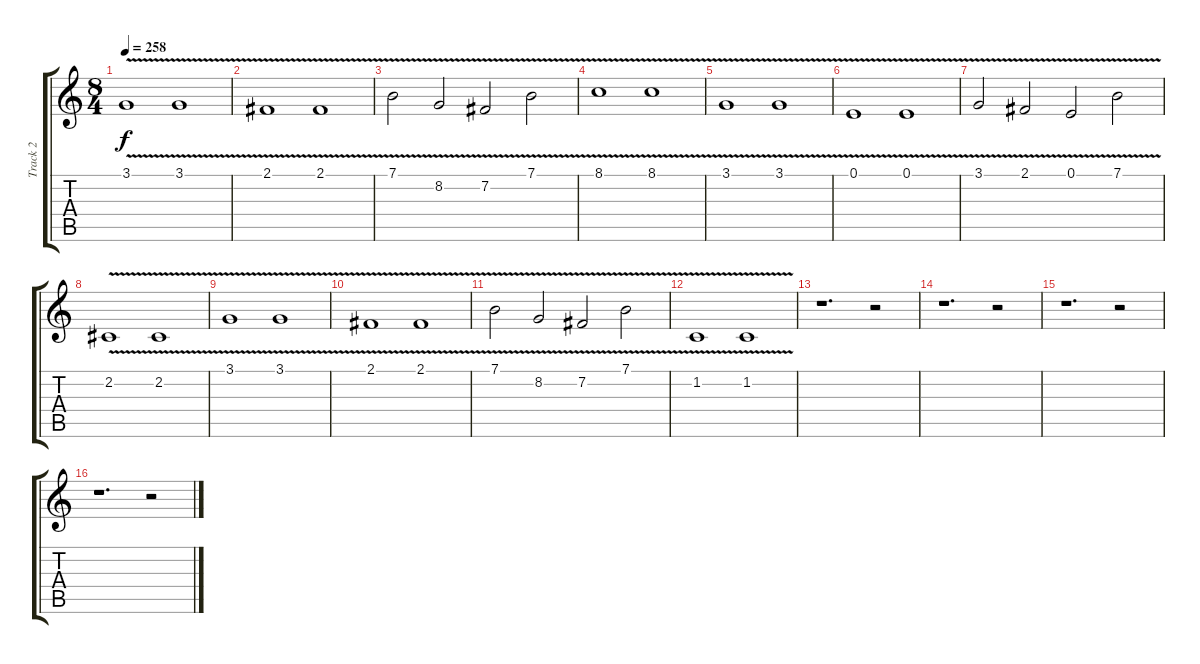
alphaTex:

\track ("Track 2" "Track 2") {instrument clavinet}
\staff {score tabs}
\tuning (E4 B3 G3 D3 A2 E2) {hide}
\ts (8 4)
\tempo 258
\clef g2
\ks c
3.1{v}.1{dy f} 3.1{v}.1 |
2.1{v}.1 2.1{v}.1 |
7.1{v}.2 8.2{v}.2 7.2{v}.2 7.1{v}.2 |
8.1{v}.1 8.1{v}.1 |
3.1{v}.1 3.1{v}.1 |
0.1{v}.1 0.1{v}.1 |
3.1{v}.2 2.1{v}.2 0.1{v}.2 7.1{v}.2 |
2.2{v}.1 2.2{v}.1 |
3.1{v}.1 3.1{v}.1 |
2.1{v}.1 2.1{v}.1 |
7.1{v}.2 8.2{v}.2 7.2{v}.2 7.1{v}.2 |
1.2{v}.1 1.2{v}.1 |
r.1{d} r.2 |
r.1{d} r.2 |
r.1{d} r.2 |
r.1{d} r.2
